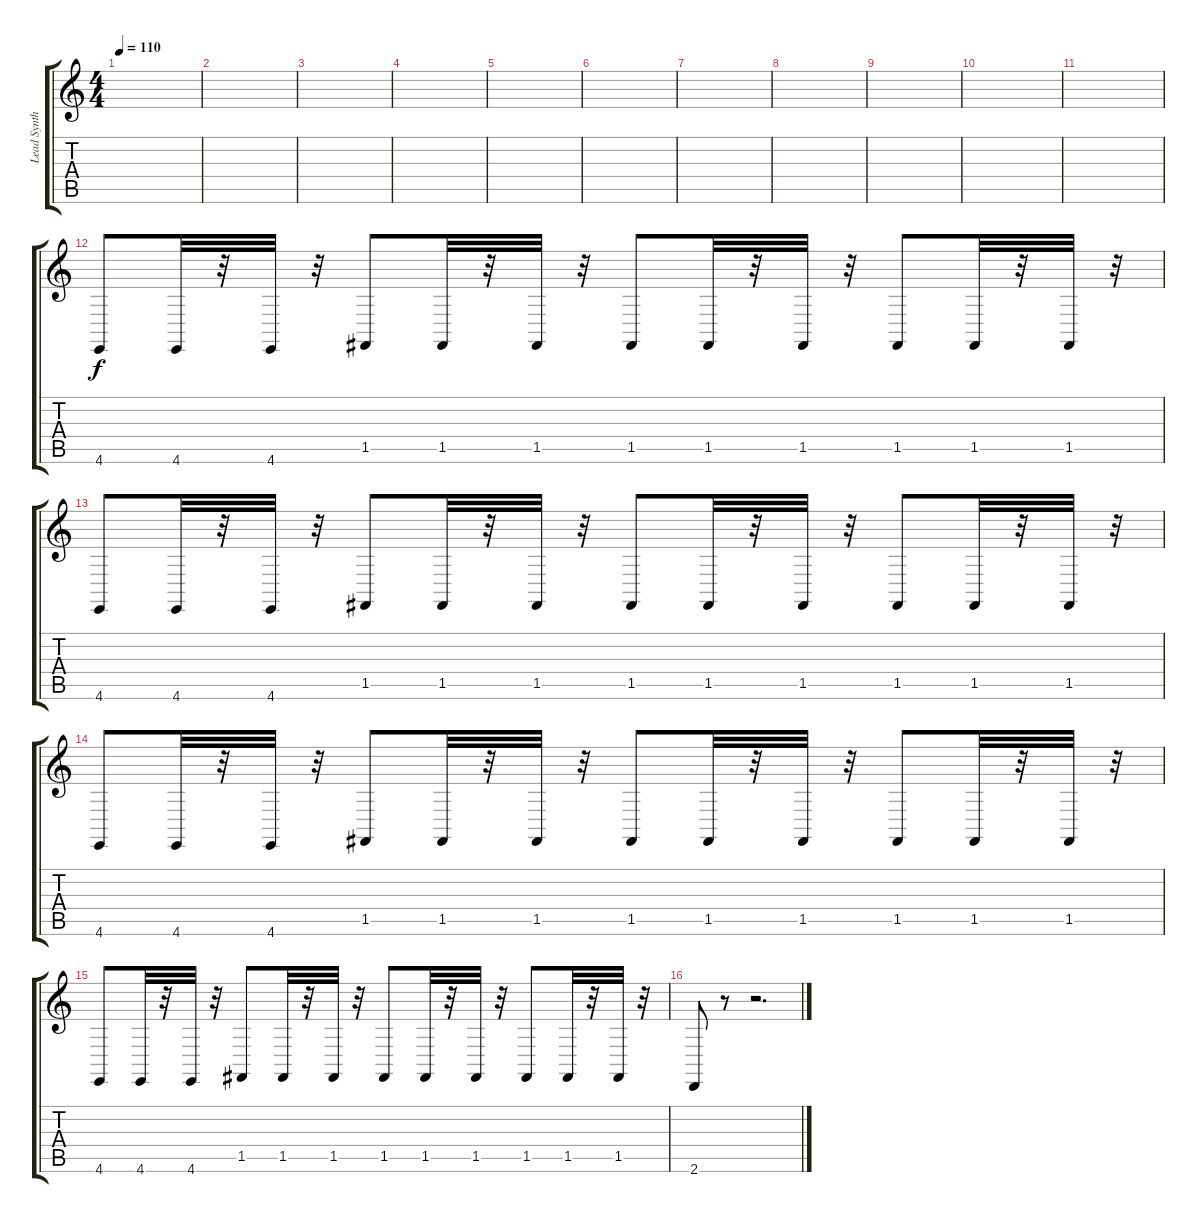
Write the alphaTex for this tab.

\track ("Lead Synth" "Lead Synth") {instrument lead2sawtooth}
\staff {score tabs}
\tuning (Ab4 G3 Eb3 Bb2 F2 C2) {hide}
\ts (4 4)
\tempo 110
\clef g2
\ks c
|
|
|
|
|
|
|
|
|
|
|
4.6.8 4.6.32 r.32 4.6.32 r.32 1.5.8 1.5.32 r.32 1.5.32 r.32 1.5.8 1.5.32 r.32 1.5.32 r.32 1.5.8 1.5.32 r.32 1.5.32 r.32 |
4.6.8 4.6.32 r.32 4.6.32 r.32 1.5.8 1.5.32 r.32 1.5.32 r.32 1.5.8 1.5.32 r.32 1.5.32 r.32 1.5.8 1.5.32 r.32 1.5.32 r.32 |
4.6.8 4.6.32 r.32 4.6.32 r.32 1.5.8 1.5.32 r.32 1.5.32 r.32 1.5.8 1.5.32 r.32 1.5.32 r.32 1.5.8 1.5.32 r.32 1.5.32 r.32 |
4.6.8 4.6.32 r.32 4.6.32 r.32 1.5.8 1.5.32 r.32 1.5.32 r.32 1.5.8 1.5.32 r.32 1.5.32 r.32 1.5.8 1.5.32 r.32 1.5.32 r.32 |
2.6.8{dy f} r.8 r.2{d}
